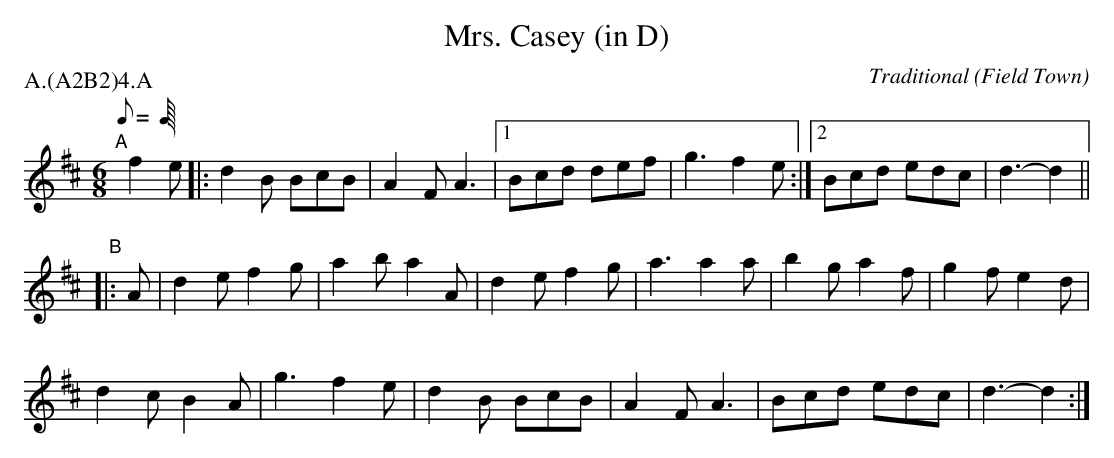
X:1
T:Mrs. Casey (in D)
M:6/8
L:1/8
C:Traditional
O:Field Town
P:A.(A2B2)4.A
Q:C3=80
K:D Ionian
"A"[|] f2e |: d2B BcB | A2F A3 |1 Bcd def | g3 f2e :|2 Bcd edc | d3- d2 ||
"B"|: A | d2e f2g | a2b a2A | d2e f2g | a3 a2 a | b2 g a2 f | g2 f e2 d |
d2 c B2 A | g3 f2 e | d2B BcB | A2F A3 | Bcd edc | d3- d2 :|
